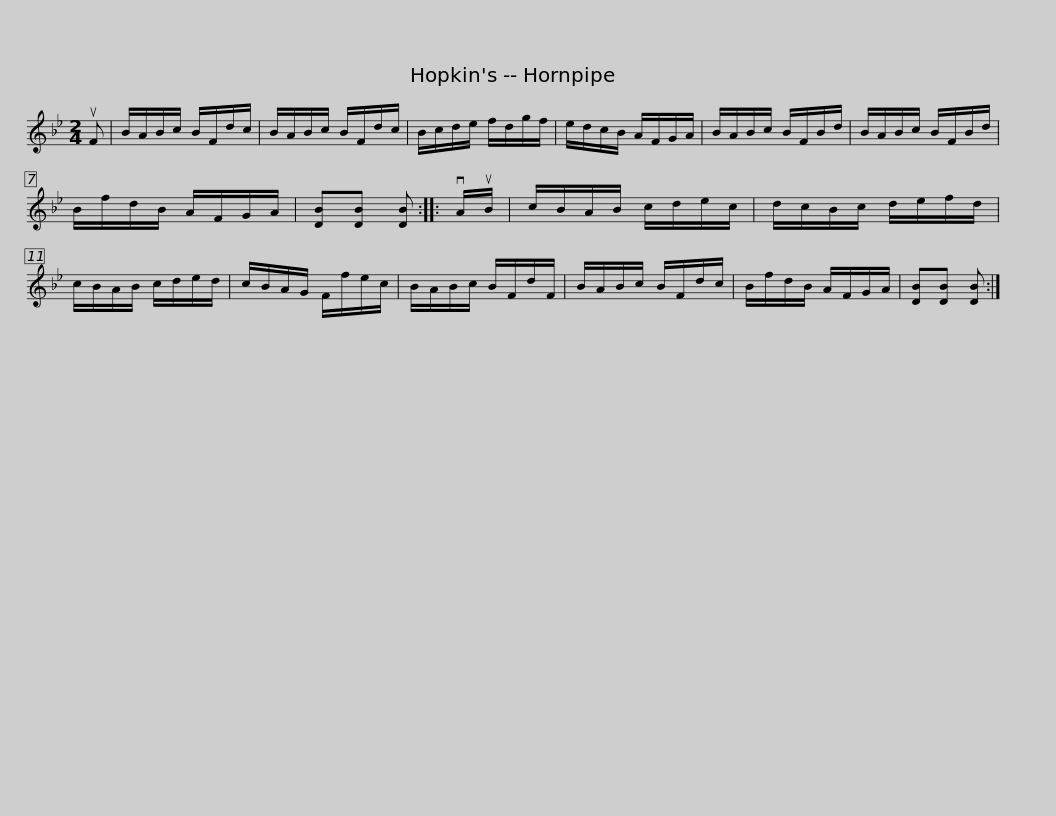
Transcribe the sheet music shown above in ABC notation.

X:1
L:1/8
M:2/4
I:linebreak $
K:Bb
V:1 treble
V:1
 uF | B/A/B/c/ B/F/d/c/ | B/A/B/c/ B/F/d/c/ | B/c/d/e/ f/d/g/f/ | e/d/c/B/ A/F/G/A/ | %5
 B/A/B/c/ B/F/B/d/ |$ B/A/B/c/ B/F/B/d/ | B/f/d/B/ A/F/G/A/ | [DB][DB] [DB] :: vA/uB/ | %10
 c/B/A/B/ c/d/e/c/ | d/c/B/c/ d/e/f/d/ | c/B/A/B/ c/d/e/d/ |$ c/B/A/G/ F/f/e/c/ | B/A/B/c/ B/F/d/F/ | %15
 B/A/B/c/ B/F/d/c/ | B/f/d/B/ A/F/G/A/ | [DB][DB] [DB] :| %18
